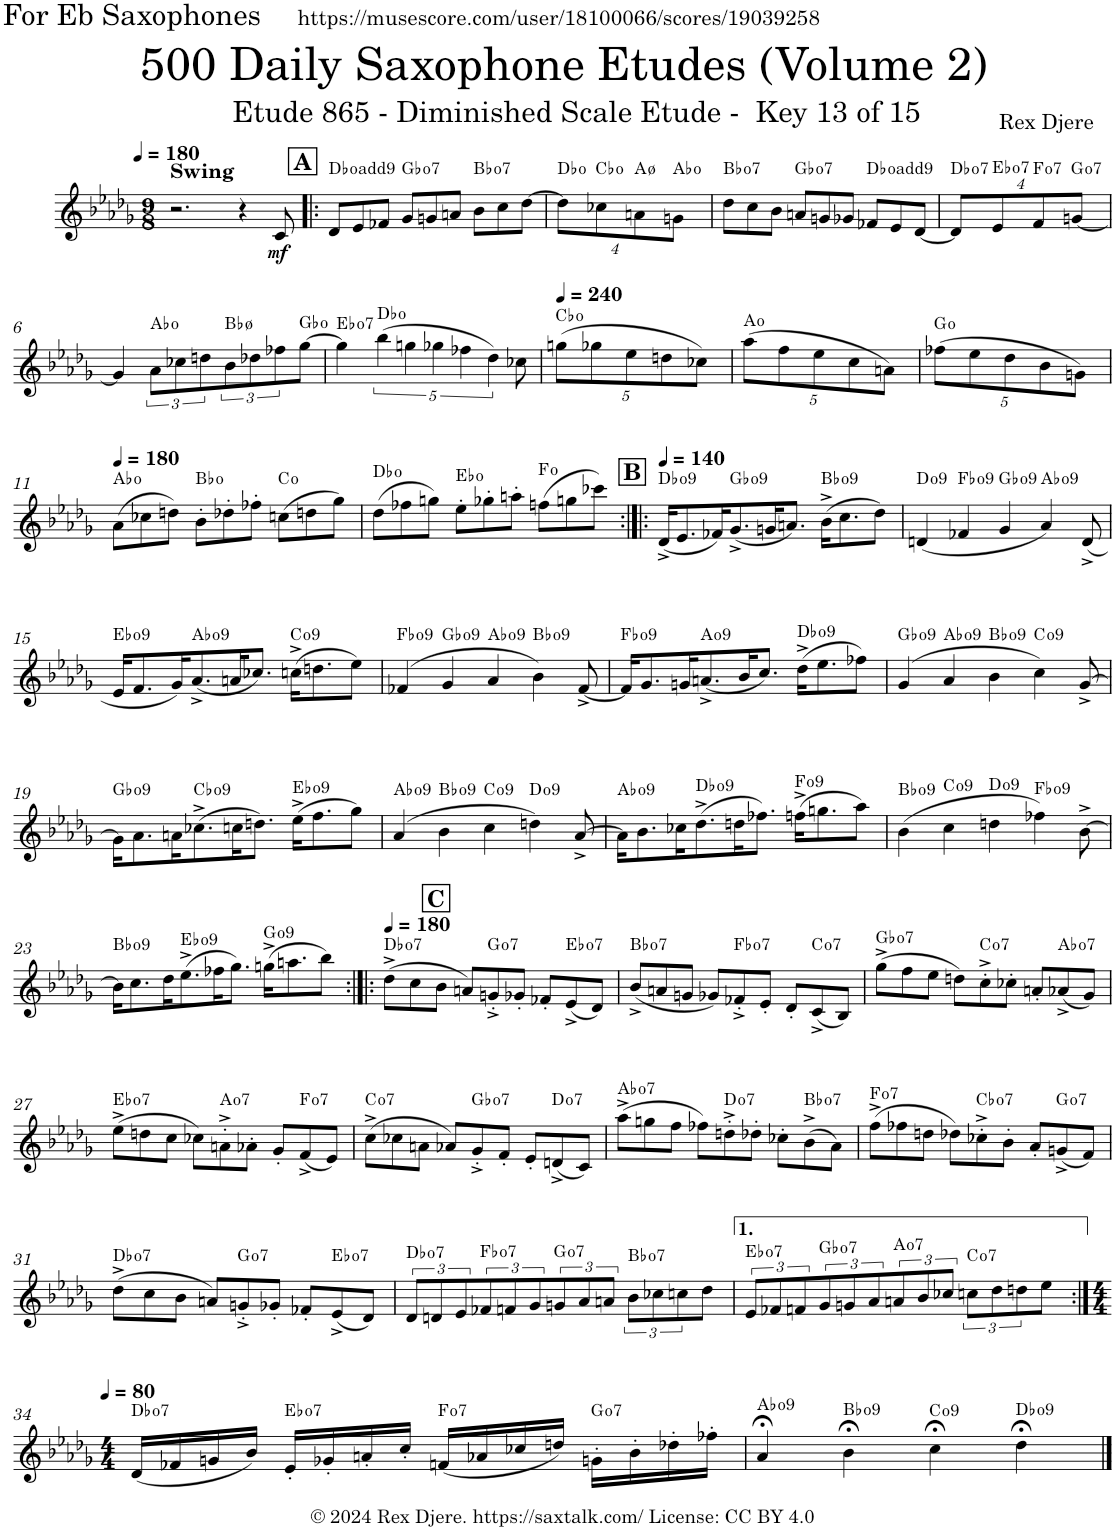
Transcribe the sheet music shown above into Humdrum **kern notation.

**kern	**dynam	**harte
*part1	*part1	*part1
*staff1	*staff1	*
*I"Alto Saxophone	*	*
*I'A. Sax.	*	*
*clefG2	*	*
*Trd5c9	*	*
*k[b-e-a-d-g-]	*	*
*M9/8	*	*
*MM180	*	*
=1	=1	=1
!LO:TX:a:B:t=Swing	!	!
2.r	.	.
4r	.	.
!	!LO:DY:b	!
8c/	mf	.
!!LO:REH:place=s1:a:B:cj:fs=14:t=A
=2!|:	=2!|:	=2!|:
8d-/L	.	Db:dim(9)
8e-/	.	.
8f-X/J	.	.
!	!	!LO:H:kt=7
8g-/L	.	Gb:dim7
8gn/	.	.
8an/J	.	.
!	!	!LO:H:kt=7
8b-\L	.	Bb:dim7
8cc\	.	.
[8dd-\J	.	.
=3	=3	=3
*Xbrackettup	*	*
32%9dd-\L]	.	Db:dim
32%9cc-X\	.	Cb:dim
32%9an\	.	A:hdim7
32%9gn\J	.	Ab:dim
=4	=4	=4
!	!	!LO:H:kt=7
8dd-\L	.	Bb:dim7
8cc\	.	.
8b-\J	.	.
!	!	!LO:H:kt=7
8an/L	.	Gb:dim7
8gn/	.	.
8g-X/J	.	.
8f-X/L	.	Db:dim(9)
8e-/	.	.
[8d-/J	.	.
=5	=5	=5
!	!	!LO:H:kt=7
32%9d-/L]	.	Db:dim7
!	!	!LO:H:kt=7
32%9e-/	.	Eb:dim7
!	!	!LO:H:kt=7
32%9f/	.	F:dim7
!	!	!LO:H:kt=7
[32%9gn/J	.	G:dim7
!!LO:LB:g=z
=6	=6	=6
4g/]	.	.
8a-\L	.	Ab:dim
8cc-X\	.	.
8ddn\	.	.
8b-\	.	Bb:hdim7
8dd-X\	.	.
8ff-X\	.	.
[8gg-\J	.	Gb:dim
=7	=7	=7
!	!	!LO:H:kt=7
4gg-\]	.	Eb:dim7
*brackettup	*	*
(20%3bb-\	.	Db:dim
20%3ggn\	.	.
20%3gg-X\	.	.
20%3ff-X\	.	.
20%3dd-\)	.	.
8cc-X\	.	.
=8	=8	=8
*Xbrackettup	*	*
*MM240	*	*
(40%9ggn\L	.	Cb:dim
40%9gg-X\	.	.
40%9ee-\	.	.
40%9ddn\	.	.
40%9cc-X\J)	.	.
=9	=9	=9
(40%9aa-\L	.	A:dim
40%9ff\	.	.
40%9ee-\	.	.
40%9cc\	.	.
40%9an\J)	.	.
=10	=10	=10
(40%9ff-X\L	.	G:dim
40%9ee-\	.	.
40%9dd-\	.	.
40%9b-\	.	.
40%9gn\J)	.	.
!!LO:LB:g=z
=11	=11	=11
*MM180	*	*
(8a-\L	.	Ab:dim
8cc-X\	.	.
8ddn\J)	.	.
8b-'\L	.	Bb:dim
8dd-X'\	.	.
8ff-X'\J	.	.
(8ccn\L	.	C:dim
8ddn\	.	.
8gg-\J)	.	.
=12	=12	=12
(8dd-\L	.	Db:dim
8ff-X\	.	.
8ggn\J)	.	.
8ee-'\L	.	Eb:dim
8gg-X'\	.	.
8aan'\J	.	.
(8ffn\L	.	F:dim
8ggn\	.	.
8ccc-X\J)	.	.
=13:|!|:	=13:|!|:	=13:|!|:
!!LO:REH:place=s1:a:B:cj:fs=14:t=B
*MM140	*	*
!	!	!LO:H:kt=7
(16d-^/KL	.	Db:dim7(9)
8.e-/	.	.
16f-X/K)	.	.
!	!	!LO:H:kt=7
(8.g-^/	.	Gb:dim7(9)
16gn/K	.	.
8.an/J)	.	.
!	!	!LO:H:kt=7
(16b-^\KL	.	Bb:dim7(9)
8.cc\	.	.
8dd-\J)	.	.
=14	=14	=14
!	!	!LO:H:kt=7
(4dn/	.	D:dim7(9)
!	!	!LO:H:kt=7
4f-X/	.	Fb:dim7(9)
!	!	!LO:H:kt=7
4g-/	.	Gb:dim7(9)
!	!	!LO:H:kt=7
4a-/)	.	Ab:dim7(9)
(8d^/	.	.
!!LO:LB:g=z
=15	=15	=15
!	!	!LO:H:kt=7
16e-/KL	.	Eb:dim7(9)
8.f/	.	.
16g-/K)	.	.
!	!	!LO:H:kt=7
(8.a-^/	.	Ab:dim7(9)
16an/K	.	.
8.cc-X/J)	.	.
!	!	!LO:H:kt=7
(16ccn^\KL	.	C:dim7(9)
8.ddn\	.	.
8ee-\J)	.	.
=16	=16	=16
!	!	!LO:H:kt=7
(4f-X/	.	Fb:dim7(9)
!	!	!LO:H:kt=7
4g-/	.	Gb:dim7(9)
!	!	!LO:H:kt=7
4a-/	.	Ab:dim7(9)
!	!	!LO:H:kt=7
4b-\)	.	Bb:dim7(9)
[8f-^/	.	.
=17	=17	=17
!	!	!LO:H:kt=7
16f-/KL]	.	Fb:dim7(9)
8.g-/	.	.
16gn/K	.	.
!	!	!LO:H:kt=7
(8.an^/	.	A:dim7(9)
16b-/K	.	.
8.cc/J)	.	.
!	!	!LO:H:kt=7
(16dd-^\KL	.	Db:dim7(9)
8.ee-\	.	.
8ff-X\J)	.	.
=18	=18	=18
!	!	!LO:H:kt=7
(4g-/	.	Gb:dim7(9)
!	!	!LO:H:kt=7
4a-/	.	Ab:dim7(9)
!	!	!LO:H:kt=7
4b-\	.	Bb:dim7(9)
!	!	!LO:H:kt=7
4cc\)	.	C:dim7(9)
[8g-^/	.	.
!!LO:LB:g=z
=19	=19	=19
!	!	!LO:H:kt=7
16g-\KL]	.	Gb:dim7(9)
8.a-\	.	.
16an\K	.	.
!	!	!LO:H:kt=7
(8.cc-X^\	.	Cb:dim7(9)
16ccn\K	.	.
8.ddn\J)	.	.
!	!	!LO:H:kt=7
(16ee-^\KL	.	Eb:dim7(9)
8.ff\	.	.
8gg-\J)	.	.
=20	=20	=20
!	!	!LO:H:kt=7
(4a-/	.	Ab:dim7(9)
!	!	!LO:H:kt=7
4b-\	.	Bb:dim7(9)
!	!	!LO:H:kt=7
4cc\	.	C:dim7(9)
!	!	!LO:H:kt=7
4ddn\)	.	D:dim7(9)
[8a-^/	.	.
=21	=21	=21
!	!	!LO:H:kt=7
16a-\KL]	.	Ab:dim7(9)
8.b-\	.	.
16cc-X\K	.	.
!	!	!LO:H:kt=7
(8.dd-^\	.	Db:dim7(9)
16ddn\K	.	.
8.ff-X\J)	.	.
!	!	!LO:H:kt=7
(16ffn^\KL	.	F:dim7(9)
8.ggn\	.	.
8aa-\J)	.	.
=22	=22	=22
!	!	!LO:H:kt=7
(4b-\	.	Bb:dim7(9)
!	!	!LO:H:kt=7
4cc\	.	C:dim7(9)
!	!	!LO:H:kt=7
4ddn\	.	D:dim7(9)
!	!	!LO:H:kt=7
4ff-X\)	.	Fb:dim7(9)
[8b-^\	.	.
!!LO:LB:g=z
=23	=23	=23
!	!	!LO:H:kt=7
16b-\KL]	.	Bb:dim7(9)
8.cc\	.	.
16dd-\K	.	.
!	!	!LO:H:kt=7
(8.ee-^\	.	Eb:dim7(9)
16ff-X\K	.	.
8.gg-\J)	.	.
!	!	!LO:H:kt=7
(16ggn^\KL	.	G:dim7(9)
8.aan\	.	.
8bb-\J)	.	.
=24:|!|:	=24:|!|:	=24:|!|:
!!LO:REH:place=s1:a:B:cj:fs=14:t=C:qo=1
*MM180	*	*
!	!	!LO:H:kt=7
(8dd-^\L	.	Db:dim7
8cc\	.	.
8b-\J	.	.
8an/L)	.	.
!	!	!LO:H:kt=7
8gn'^/	.	G:dim7
8g-X'/J	.	.
8f-X'/L	.	.
!	!	!LO:H:kt=7
(8e-^/	.	Eb:dim7
8d-/J)	.	.
=25	=25	=25
!	!	!LO:H:kt=7
(8b-^/L	.	Bb:dim7
8an/	.	.
8gn/J	.	.
8g-X/L)	.	.
!	!	!LO:H:kt=7
8f-X'^/	.	Fb:dim7
8e-'/J	.	.
8d-'/L	.	.
!	!	!LO:H:kt=7
(8c^/	.	C:dim7
8B-/J)	.	.
=26	=26	=26
!	!	!LO:H:kt=7
(8gg-^\L	.	Gb:dim7
8ff\	.	.
8ee-\J	.	.
8ddn\L)	.	.
!	!	!LO:H:kt=7
8cc'^\	.	C:dim7
8cc-X'\J	.	.
8an'/L	.	.
!	!	!LO:H:kt=7
(8a-X^/	.	Ab:dim7
8g-/J)	.	.
!!LO:LB:g=z
=27	=27	=27
!	!	!LO:H:kt=7
(8ee-^\L	.	Eb:dim7
8ddn\	.	.
8cc\J	.	.
8cc-X\L)	.	.
!	!	!LO:H:kt=7
8an'^\	.	A:dim7
8a-X'\J	.	.
8g-'/L	.	.
!	!	!LO:H:kt=7
(8f^/	.	F:dim7
8e-/J)	.	.
=28	=28	=28
!	!	!LO:H:kt=7
(8cc^\L	.	C:dim7
8cc-X\	.	.
8an\J	.	.
8a-X/L)	.	.
!	!	!LO:H:kt=7
8g-'^/	.	Gb:dim7
8f'/J	.	.
8e-'/L	.	.
!	!	!LO:H:kt=7
(8dn^/	.	D:dim7
8c/J)	.	.
=29	=29	=29
!	!	!LO:H:kt=7
(8aa-^\L	.	Ab:dim7
8ggn\	.	.
8ff\J	.	.
8ff-X\L)	.	.
!	!	!LO:H:kt=7
8ddn'^\	.	D:dim7
8dd-X'\J	.	.
8cc-X'\L	.	.
!	!	!LO:H:kt=7
(8b-^\	.	Bb:dim7
8a-\J)	.	.
=30	=30	=30
!	!	!LO:H:kt=7
(8ff^\L	.	F:dim7
8ff-X\	.	.
8ddn\J	.	.
8dd-X\L)	.	.
!	!	!LO:H:kt=7
8cc-X'^\	.	Cb:dim7
8b-'\J	.	.
8a-'/L	.	.
!	!	!LO:H:kt=7
(8gn^/	.	G:dim7
8f/J)	.	.
!!LO:LB:g=z
=31	=31	=31
!	!	!LO:H:kt=7
(8dd-^\L	.	Db:dim7
8cc\	.	.
8b-\J	.	.
8an/L)	.	.
!	!	!LO:H:kt=7
8gn'^/	.	G:dim7
8g-X'/J	.	.
8f-X'/L	.	.
!	!	!LO:H:kt=7
(8e-^/	.	Eb:dim7
8d-/J)	.	.
=32	=32	=32
*brackettup	*	*
!	!	!LO:H:kt=7
12d-/L	.	Db:dim7
12dn/	.	.
12e-/	.	.
!	!	!LO:H:kt=7
12f-X/	.	Fb:dim7
12fn/	.	.
12g-/	.	.
!	!	!LO:H:kt=7
12gn/	.	G:dim7
12a-/	.	.
12an/J	.	.
!	!	!LO:H:kt=7
12b-\L	.	Bb:dim7
12cc-X\	.	.
12ccn\	.	.
8dd-\J	.	.
=33	=33	=33
!	!	!LO:H:kt=7
12e-/L	.	Eb:dim7
12f-X/	.	.
12fn/	.	.
!	!	!LO:H:kt=7
12g-/	.	Gb:dim7
12gn/	.	.
12a-/	.	.
!	!	!LO:H:kt=7
12an/	.	A:dim7
12b-/	.	.
12cc-X/J	.	.
!	!	!LO:H:kt=7
12ccn\L	.	C:dim7
12dd-\	.	.
12ddn\	.	.
8ee-\J	.	.
!!LO:LB:g=z
=34:|!	=34:|!	=34:|!
*M4/4	*	*
*MM80	*	*
!	!	!LO:H:kt=7
(16d-/LL	.	Db:dim7
16f-X/	.	.
16gn/	.	.
16b-/JJ)	.	.
!	!	!LO:H:kt=7
16e-'/LL	.	Eb:dim7
16g-X'/	.	.
16an'/	.	.
16cc'/JJ	.	.
!	!	!LO:H:kt=7
(16fn/LL	.	F:dim7
16a-X/	.	.
16cc-X/	.	.
16ddn/JJ)	.	.
!	!	!LO:H:kt=7
16gn'\LL	.	G:dim7
16b-'\	.	.
16dd-X'\	.	.
16ff-X'\JJ	.	.
=35	=35	=35
!	!	!LO:H:kt=7
4a-;</	.	Ab:dim7(9)
!	!	!LO:H:kt=7
4b-;<\	.	Bb:dim7(9)
!	!	!LO:H:kt=7
4cc;<\	.	C:dim7(9)
!	!	!LO:H:kt=7
4dd-;<\	.	Db:dim7(9)
==	==	==
*-	*-	*-
